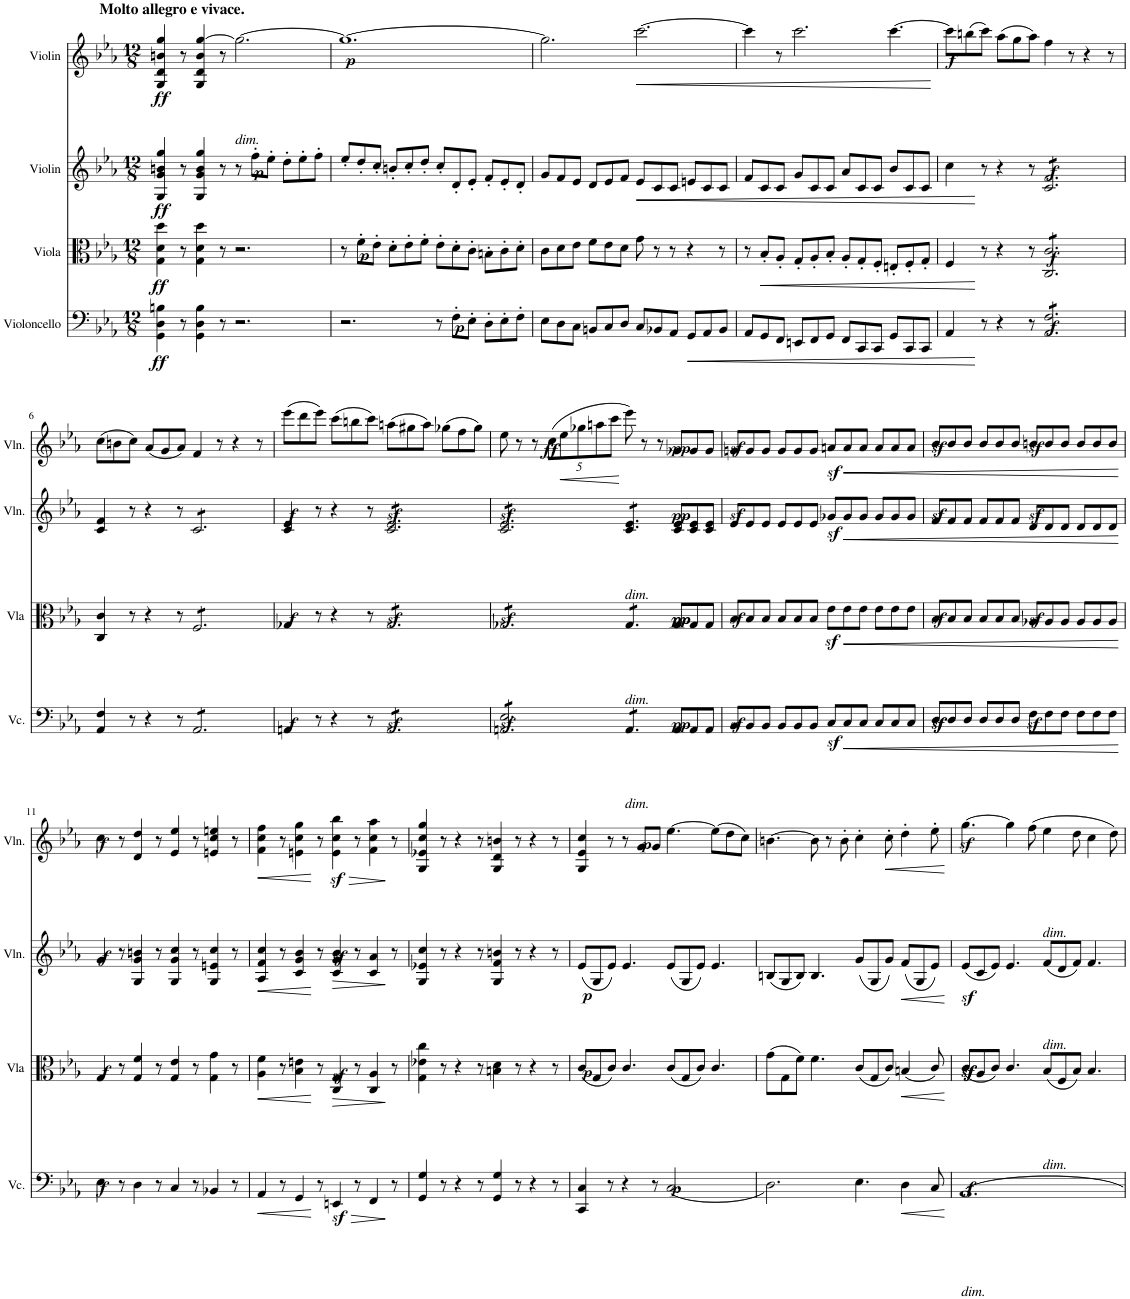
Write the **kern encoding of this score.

**kern	**dynam	**kern	**dynam	**kern	**dynam	**kern	**dynam
*part4	*part4	*part3	*part3	*part2	*part2	*part1	*part1
*staff4	*staff4	*staff3	*staff3	*staff2	*staff2	*staff1	*staff1
*I"Violoncello	*	*I"Viola	*	*I"Violin	*	*I"Violin	*
*I'Vc.	*	*I'Vla	*	*I'Vln.	*	*I'Vln.	*
*clefF4	*	*clefC3	*	*clefG2	*	*clefG2	*
*k[b-e-a-]	*	*k[b-e-a-]	*	*k[b-e-a-]	*	*k[b-e-a-]	*
*M12/8	*	*M12/8	*	*M12/8	*	*M12/8	*
=1	=1	=1	=1	=1	=1	=1	=1
!	!	!	!	!	!	!LO:TX:a:B:t=Molto allegro e vivace.	!
!	!LO:DY:b	!	!LO:DY:b	!	!LO:DY:b	!	!LO:DY:b
4GG\ 4D\ 4Bn\	ff	4G\ 4d\ 4dd\	ff	4G/ 4g/ 4bn/ 4gg/	ff	4G/ 4d/ 4bn/ 4gg/	ff
8r	.	8r	.	8r	.	8r	.
4GG\ 4D\ 4B\	.	4G\ 4d\ 4dd\	.	4G/ 4g/ 4b/ 4gg/	.	4G/ 4d/ 4b/ [4gg/	.
8r	.	8r	.	8r	.	8r	.
!	!	!	!	!	!	!LO:TX:b:i:t=dim.	!
2.r	.	2.r	.	8r	.	2.gg\_	.
!	!	!	!	!	!LO:DY:a	!	!
.	.	.	.	8ff'\L	p	.	.
.	.	.	.	8ee-'\J	.	.	.
.	.	.	.	8dd'\L	.	.	.
.	.	.	.	8ee-'\	.	.	.
.	.	.	.	8ff'\J	.	.	.
=2	=2	=2	=2	=2	=2	=2	=2
!	!	!	!	!	!	!	!LO:DY:a
2.r	.	8r	.	8ee-'/L	.	1.gg_	p
!	!	!	!LO:DY:a	!	!	!	!
.	.	8f'\L	p	8dd'/	.	.	.
.	.	8e-'\J	.	8cc'/J	.	.	.
.	.	8d'\L	.	8bn'/L	.	.	.
.	.	8e-'\	.	8cc'/	.	.	.
.	.	8f'\J	.	8dd'/J	.	.	.
8r	.	8e-'\L	.	8cc'/L	.	.	.
!	!LO:DY:a	!	!	!	!	!	!
8F'\L	p	8d'\	.	8d'/	.	.	.
8E-'\J	.	8c'\J	.	8e-'/J	.	.	.
8D'\L	.	8Bn'\L	.	8f'/L	.	.	.
8E-'\	.	8c'\	.	8e-'/	.	.	.
8F'\J	.	8d'\J	.	8d'/J	.	.	.
=3	=3	=3	=3	=3	=3	=3	=3
8E-\L	.	8c\L	.	8g/L	.	2.gg\]	.
8D\	.	8d\	.	8f/	.	.	.
8C\J	.	8e-\J	.	8e-/J	.	.	.
8BBn/L	.	8f\L	.	8d/L	.	.	.
8C/	.	8e-\	.	8e-/	.	.	.
8D/J	.	8d\J	.	8f/J	.	.	.
!	!	!	!	!	!LO:HP:b	!	!LO:HP:b
8C/L	.	8g\	.	8e-/L	<	[2.ccc\	<
8BB-X/	.	8r	.	8c/	.	.	.
8AA-/J	.	8r	.	8c/J	.	.	.
!	!LO:HP:b	!	!	!	!	!	!
8GG/L	<	4r	.	8en/L	.	.	.
8AA-/	.	.	.	8c/	.	.	.
8BB-/J	.	8r	.	8c/J	.	.	.
=4	=4	=4	=4	=4	=4	=4	=4
8AA-/L	.	8r	.	8f/L	.	4ccc\]	.
!	!	!	!LO:HP:b	!	!	!	!
8GG/	.	8B-'/L	<	8c/	.	.	.
8FF/J	.	8A-'/J	.	8c/J	.	8r	.
8EEn/L	.	8G'/L	.	8g/L	.	2.ccc\	.
8FF/	.	8A-'/	.	8c/	.	.	.
8GG/J	.	8B-'/J	.	8c/J	.	.	.
8FF/L	.	8A-'/L	.	8a-/L	.	.	.
8CC/	.	8G'/	.	8c/	.	.	.
8CC/J	.	8F'/J	.	8c/J	.	.	.
8GG/L	.	8En'/L	.	8b-/L	.	[4.ccc\	.
8CC/	.	8F'/	.	8c/	.	.	.
8CC/J	.	8G'/J	.	8c/J	.	.	.
.	.	.	.	.	.	.	[
=5	=5	=5	=5	=5	=5	=5	=5
!	!	!	!	!	!	!	!LO:DY:a
4AA-/	.	4F/	.	4cc\	.	8ccc\L]	f
.	.	.	.	.	.	(>8bbn\	.
8r	[	8r	[	8r	[	8ccc\J)	.
4r	.	4r	.	4r	.	(>8aa-\L	.
.	.	.	.	.	.	8gg\	.
8r	.	8r	.	8r	.	8aa-\J)	.
!	!LO:DY:a	!	!LO:DY:a	!	!LO:DY:a	!	!
*tremolo	*	*	*	*	*	*	*
*	*	*tremolo	*	*	*	*	*
*	*	*	*	*tremolo	*	*	*
8AA-/ 8F/L	f	8C/ 8c/L	f	8c/ 8f/L	f	4ff\	.
8AA-/ 8F/	.	8C/ 8c/	.	8c/ 8f/	.	.	.
8AA-/ 8F/	.	8C/ 8c/	.	8c/ 8f/	.	8r	.
8AA-/ 8F/	.	8C/ 8c/	.	8c/ 8f/	.	4r	.
8AA-/ 8F/	.	8C/ 8c/	.	8c/ 8f/	.	.	.
8AA-/ 8F/J	.	8C/ 8c/J	.	8c/ 8f/J	.	8r	.
*	*	*	*	*Xtremolo	*	*	*
*	*	*Xtremolo	*	*	*	*	*
*Xtremolo	*	*	*	*	*	*	*
!!LO:LB:g=z
=6	=6	=6	=6	=6	=6	=6	=6
4AA-/ 4F/	.	4C/ 4c/	.	4c/ 4f/	.	(>8cc\L	.
.	.	.	.	.	.	8bn\	.
8r	.	8r	.	8r	.	8cc\J)	.
4r	.	4r	.	4r	.	(<8a-/L	.
.	.	.	.	.	.	8g/	.
8r	.	8r	.	8r	.	8a-/J)	.
*tremolo	*	*	*	*	*	*	*
*	*	*tremolo	*	*	*	*	*
*	*	*	*	*tremolo	*	*	*
8AA-/L	.	8F/L	.	8c/L	.	4f/	.
8AA-/	.	8F/	.	8c/	.	.	.
8AA-/	.	8F/	.	8c/	.	8r	.
8AA-/	.	8F/	.	8c/	.	4r	.
8AA-/	.	8F/	.	8c/	.	.	.
8AA-/J	.	8F/J	.	8c/J	.	8r	.
*	*	*	*	*Xtremolo	*	*	*
*	*	*Xtremolo	*	*	*	*	*
*Xtremolo	*	*	*	*	*	*	*
=7	=7	=7	=7	=7	=7	=7	=7
!	!LO:DY:a	!	!LO:DY:a	!	!LO:DY:a	!	!
4AAn/	f	4G-X/	f	4c/ 4e-/	f	(>8eee-\L	.
.	.	.	.	.	.	8ddd\	.
8r	.	8r	.	8r	.	8eee-\J)	.
4r	.	4r	.	4r	.	(>8ccc\L	.
.	.	.	.	.	.	8bbn\	.
8r	.	8r	.	8r	.	8ccc\J)	.
*tremolo	*	*	*	*	*	*	*
*	*	*tremolo	*	*	*	*	*
*	*	*	*	*tremolo	*	*	*
8AAz>/L	.	8G-z>/L	.	8c/z> 8e-/z>L	.	(>8aan\L	.
8AAz>/	.	8G-z>/	.	8c/z> 8e-/z>	.	8gg#X\	.
8AAz>/	.	8G-z>/	.	8c/z> 8e-/z>	.	8aa\J)	.
8AAz>/	.	8G-z>/	.	8c/z> 8e-/z>	.	(>8gg-X\L	.
8AAz>/	.	8G-z>/	.	8c/z> 8e-/z>	.	8ff\	.
8AAz>/J	.	8G-z>/J	.	8c/z> 8e-/z>J	.	8gg-\J)	.
=8	=8	=8	=8	=8	=8	=8	=8
8AAn/z> 8E-/z>L	.	8G-Xz>/L	.	8c/z> 8e-/z>L	.	8ee-\	.
8AAn/z> 8E-/z>	.	8G-Xz>/	.	8c/z> 8e-/z>	.	8r	.
8AAn/z> 8E-/z>	.	8G-Xz>/	.	8c/z> 8e-/z>	.	8r	.
*	*	*	*	*	*	*Xbrackettup	*
!	!	!	!	!	!	!	!LO:DY:a
8AAn/z> 8E-/z>	.	8G-Xz>/	.	8c/z> 8e-/z>	.	(>40%3cc\L	ff
!	!	!	!	!	!	!	!LO:HP:b
.	.	.	.	.	.	40%3ee-\	<
8AAn/z> 8E-/z>	.	8G-Xz>/	.	8c/z> 8e-/z>	.	.	.
.	.	.	.	.	.	40%3gg-X\	.
.	.	.	.	.	.	40%3aan\	.
8AAn/z> 8E-/z>J	.	8G-Xz>/J	.	8c/z> 8e-/z>J	.	.	.
.	.	.	.	.	.	40%3ccc\J	.
!	!	!	!	!LO:TX:b:i:t=dim.	!	!	!
!	!	!LO:TX:b:i:t=dim.	!	!	!	!	!
!LO:TX:b:i:t=dim.	!	!	!	!	!	!	!
8AA/L	.	8G-/L	.	8c/ 8e-/L	.	8eee-\)	[
8AA/	.	8G-/	.	8c/ 8e-/	.	8r	.
8AA/J	.	8G-/J	.	8c/ 8e-/J	.	8r	.
*	*	*	*	*Xtremolo	*	*	*
*	*	*Xtremolo	*	*	*	*	*
*Xtremolo	*	*	*	*	*	*	*
!	!LO:DY:a	!	!LO:DY:a	!	!	!	!
!	!	!	!LO:DY:n=1:a	!	!LO:DY:a	!	!LO:DY:a
8AA/L	pp	8G-/L	pp pp	8c/ 8e-/L	pp	8g-X/L	pp
8AA/	.	8G-/	.	8c/ 8e-/	.	8g-/	.
8AA/J	.	8G-/J	.	8c/ 8e-/J	.	8g-/J	.
=9	=9	=9	=9	=9	=9	=9	=9
8BB-z>/L	.	8B-z>/L	.	8e-z>/L	.	8gnz>/L	.
8BB-/	.	8B-/	.	8e-/	.	8g/	.
8BB-/J	.	8B-/J	.	8e-/J	.	8g/J	.
8BB-/L	.	8B-/L	.	8e-/L	.	8g/L	.
8BB-/	.	8B-/	.	8e-/	.	8g/	.
8BB-/J	.	8B-/J	.	8e-/J	.	8g/J	.
8Cz</L	.	8e-z<\L	.	8g-Xz</L	.	8anz</L	.
!	!LO:HP:b	!	!LO:HP:b	!	!LO:HP:b	!	!LO:HP:b
8C/	<	8e-\	<	8g-/	<	8a/	<
8C/J	.	8e-\J	.	8g-/J	.	8a/J	.
8C/L	.	8e-\L	.	8g-/L	.	8a/L	.
8C/	.	8e-\	.	8g-/	.	8a/	.
8C/J	.	8e-\J	.	8g-/J	.	8a/J	.
=10	=10	=10	=10	=10	=10	=10	=10
8Dz>/L	.	8B-z>/L	.	8fz>/L	.	8b-z>/L	.
8D/	.	8B-/	.	8f/	.	8b-/	.
8D/J	.	8B-/J	.	8f/J	.	8b-/J	.
8D/L	.	8B-/L	.	8f/L	.	8b-/L	.
8D/	.	8B-/	.	8f/	.	8b-/	.
8D/J	.	8B-/J	.	8f/J	.	8b-/J	.
8Fz>\L	.	8A-Xz>/L	.	8dz>/L	.	8bnz>/L	.
8F\	.	8A-/	.	8d/	.	8b/	.
8F\J	.	8A-/J	.	8d/J	.	8b/J	.
8F\L	.	8A-/L	.	8d/L	.	8b/L	.
8F\	.	8A-/	.	8d/	.	8b/	.
8F\J	.	8A-/J	.	8d/J	.	8b/J	.
.	[	.	[	.	[	.	[
!!LO:LB:g=z
=11	=11	=11	=11	=11	=11	=11	=11
!	!LO:DY:a	!	!LO:DY:a	!	!LO:DY:a	!	!LO:DY:a
4E-\	f	4G/	f	4g/	f	4cc\	f
8r	.	8r	.	8r	.	8r	.
4D\	.	4G/ 4f/	.	4G/ 4g/ 4bn/	.	4d/ 4dd/	.
8r	.	8r	.	8r	.	8r	.
4C/	.	4G/ 4e-/	.	4G/ 4g/ 4cc/	.	4e-/ 4ee-/	.
8r	.	8r	.	8r	.	8r	.
4BB-X/	.	4G\ 4g\	.	4G/ 4en/ 4cc/	.	4en/ 4cc/ 4een/	.
8r	.	8r	.	8r	.	8r	.
=12	=12	=12	=12	=12	=12	=12	=12
!	!LO:HP:b	!	!LO:HP:b	!	!LO:HP:b	!	!LO:HP:b
4AA-/	<	4A-\ 4f\	<	4A-/ 4f/ 4cc/	<	4f\ 4cc\ 4ff\	<
8r	.	8r	.	8r	.	8r	.
4GG/	.	4B-\ 4en\	.	4c/ 4g/ 4b-/	.	4en\ 4cc\ 4gg\	.
8r	[	8r	[	8r	[	8r	[
!	!LO:HP:b	!	!LO:HP:b	!	!LO:HP:b	!	!LO:HP:b
4EEnz</	>	4C/z> 4G/z>	>	4c/z> 4g/z> 4b-/z>	>	4e\z< 4cc\z< 4bb-\z<	>
8r	.	8r	.	8r	.	8r	.
4FF/	.	4C/ 4A-/	.	4c/ 4a-/	.	4f\ 4cc\ 4aa-\	.
8r	]	8r	]	8r	]	8r	]
=13	=13	=13	=13	=13	=13	=13	=13
4GG/ 4G/	.	4G\ 4e-X\ 4cc\	.	4G/ 4e-X/ 4cc/	.	4G/ 4e-X/ 4cc/ 4gg/	.
8r	.	8r	.	8r	.	8r	.
4r	.	4r	.	4r	.	4r	.
8r	.	8r	.	8r	.	8r	.
4GG/ 4G/	.	4Bn\ 4d\	.	4G/ 4f/ 4bn/	.	4G/ 4d/ 4bn/	.
8r	.	8r	.	8r	.	8r	.
4r	.	4r	.	4r	.	4r	.
8r	.	8r	.	8r	.	8r	.
=14	=14	=14	=14	=14	=14	=14	=14
!	!	!	!LO:DY:a	!	!LO:DY:b	!	!
4CC/ 4C/	.	(<8c/L	p	(<8e-/L	p	4G/ 4e-/ 4cc/	.
.	.	8G/	.	8G/	.	.	.
8r	.	8c/J)	.	8e-/J)	.	8r	.
4r	.	4.c/	.	4.e-/	.	8r	.
!	!	!	!	!	!	!	!LO:DY:a
.	.	.	.	.	.	8g/L	p
8r	.	.	.	.	.	8g/J	.
!	!LO:DY:a	!	!	!	!	!	!
(<2.C/	p	(<8c/L	.	(<8e-/L	.	[4.ee-\	.
.	.	8G/	.	8G/	.	.	.
.	.	8c/J)	.	8e-/J)	.	.	.
.	.	4.c/	.	4.e-/	.	(>8ee-\L]	.
.	.	.	.	.	.	8dd\	.
.	.	.	.	.	.	8cc\J)	.
=15	=15	=15	=15	=15	=15	=15	=15
2.D\)	.	(>8g\L	.	(<8Bn/L	.	[4.bn\	.
.	.	8G\	.	8G/	.	.	.
.	.	8f\J)	.	8B/J)	.	.	.
.	.	4.f\	.	4.B/	.	8b\]	.
.	.	.	.	.	.	8r	.
.	.	.	.	.	.	8b'\	.
4.E-\	.	(<8c/L	.	(<8g/L	.	4cc'\	.
.	.	8G/	.	8G/	.	.	.
!	!	!	!	!	!	!	!LO:HP:b
.	.	8c/J)	.	8g/J)	.	8cc'\	<
!	!LO:HP:b	!	!LO:HP:b	!	!LO:HP:b	!	!
4D\	<	(<4Bn/	<	(<8f/L	<	4dd'\	.
.	.	.	.	8G/	.	.	.
8C/	.	8c/)	.	8e-/J)	.	8ee-'\	.
.	[	.	[	.	[	.	[
=16	=16	=16	=16	=16	=16	=16	=16
!LO:TX:b:i:t=dim.	!	!	!	!	!	!	!
!	!LO:DY:a	!	!	!	!	!	!
1.AA-	f	(<8cz>/L	.	(<8e-z</L	.	[4.ggz>\	.
.	.	8A-/	.	8c/	.	.	.
.	.	8c/J)	.	8e-/J)	.	.	.
.	.	4.c/	.	4.e-/	.	4gg\]	.
.	.	.	.	.	.	(>8ff\	.
!	!	!	!	!	!	!LO:TX:b:i:t=dim.	!
!	!	!	!	!LO:TX:b:i:t=dim.	!	!	!
!	!	!LO:TX:b:i:t=dim.	!	!	!	!	!
.	.	(<8B-/L	.	(<8f/L	.	4ee-\	.
.	.	8F/	.	8d/	.	.	.
.	.	8B-/J)	.	8f/J)	.	8dd\	.
.	.	4.B-/	.	4.f/	.	4cc\	.
.	.	.	.	.	.	8dd\)	.
=	=	=	=	=	=	=	=
*-	*-	*-	*-	*-	*-	*-	*-
